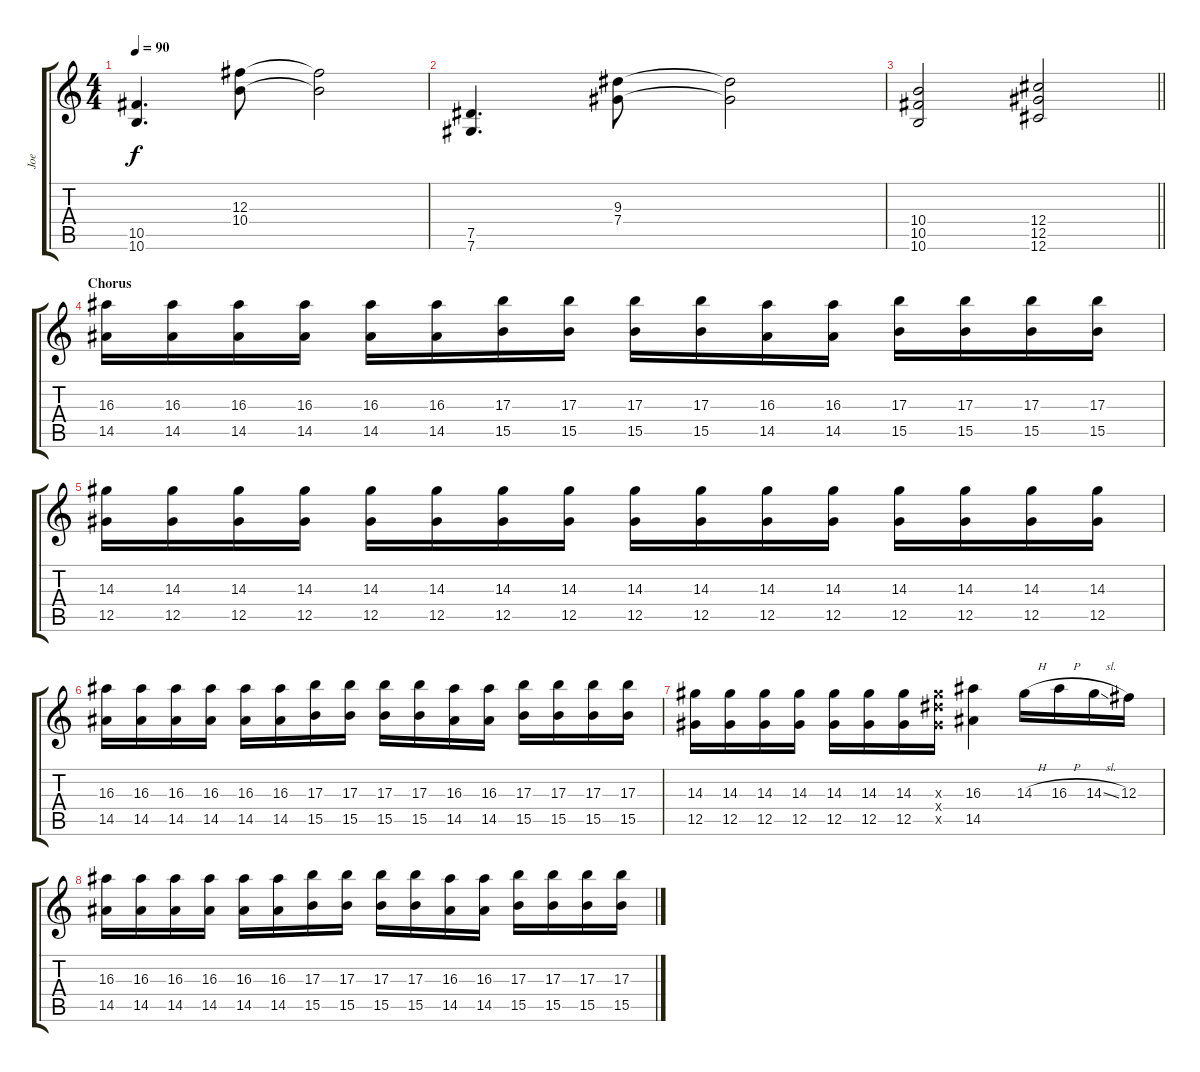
\track ("Joe" "Joe") {instrument overdrivenguitar}
\staff {score tabs}
\tuning (Eb4 Bb3 Gb3 Db3 Ab2 Db2) {hide}
\ts (4 4)
\tempo 90
\clef g2
\ks c
(10.5 10.6).4{d dy f} (12.3 10.4).8 (12.3{t} 10.4{t}).2 |
(7.5 7.6).4{d} (9.3 7.4).8 (9.3{t} 7.4{t}).2 |
\barLineRight lightlight
(10.4 10.5 10.6).2 (12.4 12.5 12.6).2 |
\section ("" "Chorus")
(16.3 14.5).16 (16.3 14.5).16 (16.3 14.5).16 (16.3 14.5).16 (16.3 14.5).16 (16.3 14.5).16 (17.3 15.5).16 (17.3 15.5).16 (17.3 15.5).16 (17.3 15.5).16 (16.3 14.5).16 (16.3 14.5).16 (17.3 15.5).16 (17.3 15.5).16 (17.3 15.5).16 (17.3 15.5).16 |
(14.3 12.5).16 (14.3 12.5).16 (14.3 12.5).16 (14.3 12.5).16 (14.3 12.5).16 (14.3 12.5).16 (14.3 12.5).16 (14.3 12.5).16 (14.3 12.5).16 (14.3 12.5).16 (14.3 12.5).16 (14.3 12.5).16 (14.3 12.5).16 (14.3 12.5).16 (14.3 12.5).16 (14.3 12.5).16 |
(16.3 14.5).16 (16.3 14.5).16 (16.3 14.5).16 (16.3 14.5).16 (16.3 14.5).16 (16.3 14.5).16 (17.3 15.5).16 (17.3 15.5).16 (17.3 15.5).16 (17.3 15.5).16 (16.3 14.5).16 (16.3 14.5).16 (17.3 15.5).16 (17.3 15.5).16 (17.3 15.5).16 (17.3 15.5).16 |
(14.3 12.5).16 (14.3 12.5).16 (14.3 12.5).16 (14.3 12.5).16 (14.3 12.5).16 (14.3 12.5).16 (14.3 12.5).16 (14.3{x} 14.4{x} 12.5{x}).16 (16.3 14.5).4 14.3{h}.16 16.3{h}.16 14.3{sl}.16 12.3.16 |
(16.3 14.5).16 (16.3 14.5).16 (16.3 14.5).16 (16.3 14.5).16 (16.3 14.5).16 (16.3 14.5).16 (17.3 15.5).16 (17.3 15.5).16 (17.3 15.5).16 (17.3 15.5).16 (16.3 14.5).16 (16.3 14.5).16 (17.3 15.5).16 (17.3 15.5).16 (17.3 15.5).16 (17.3 15.5).16
